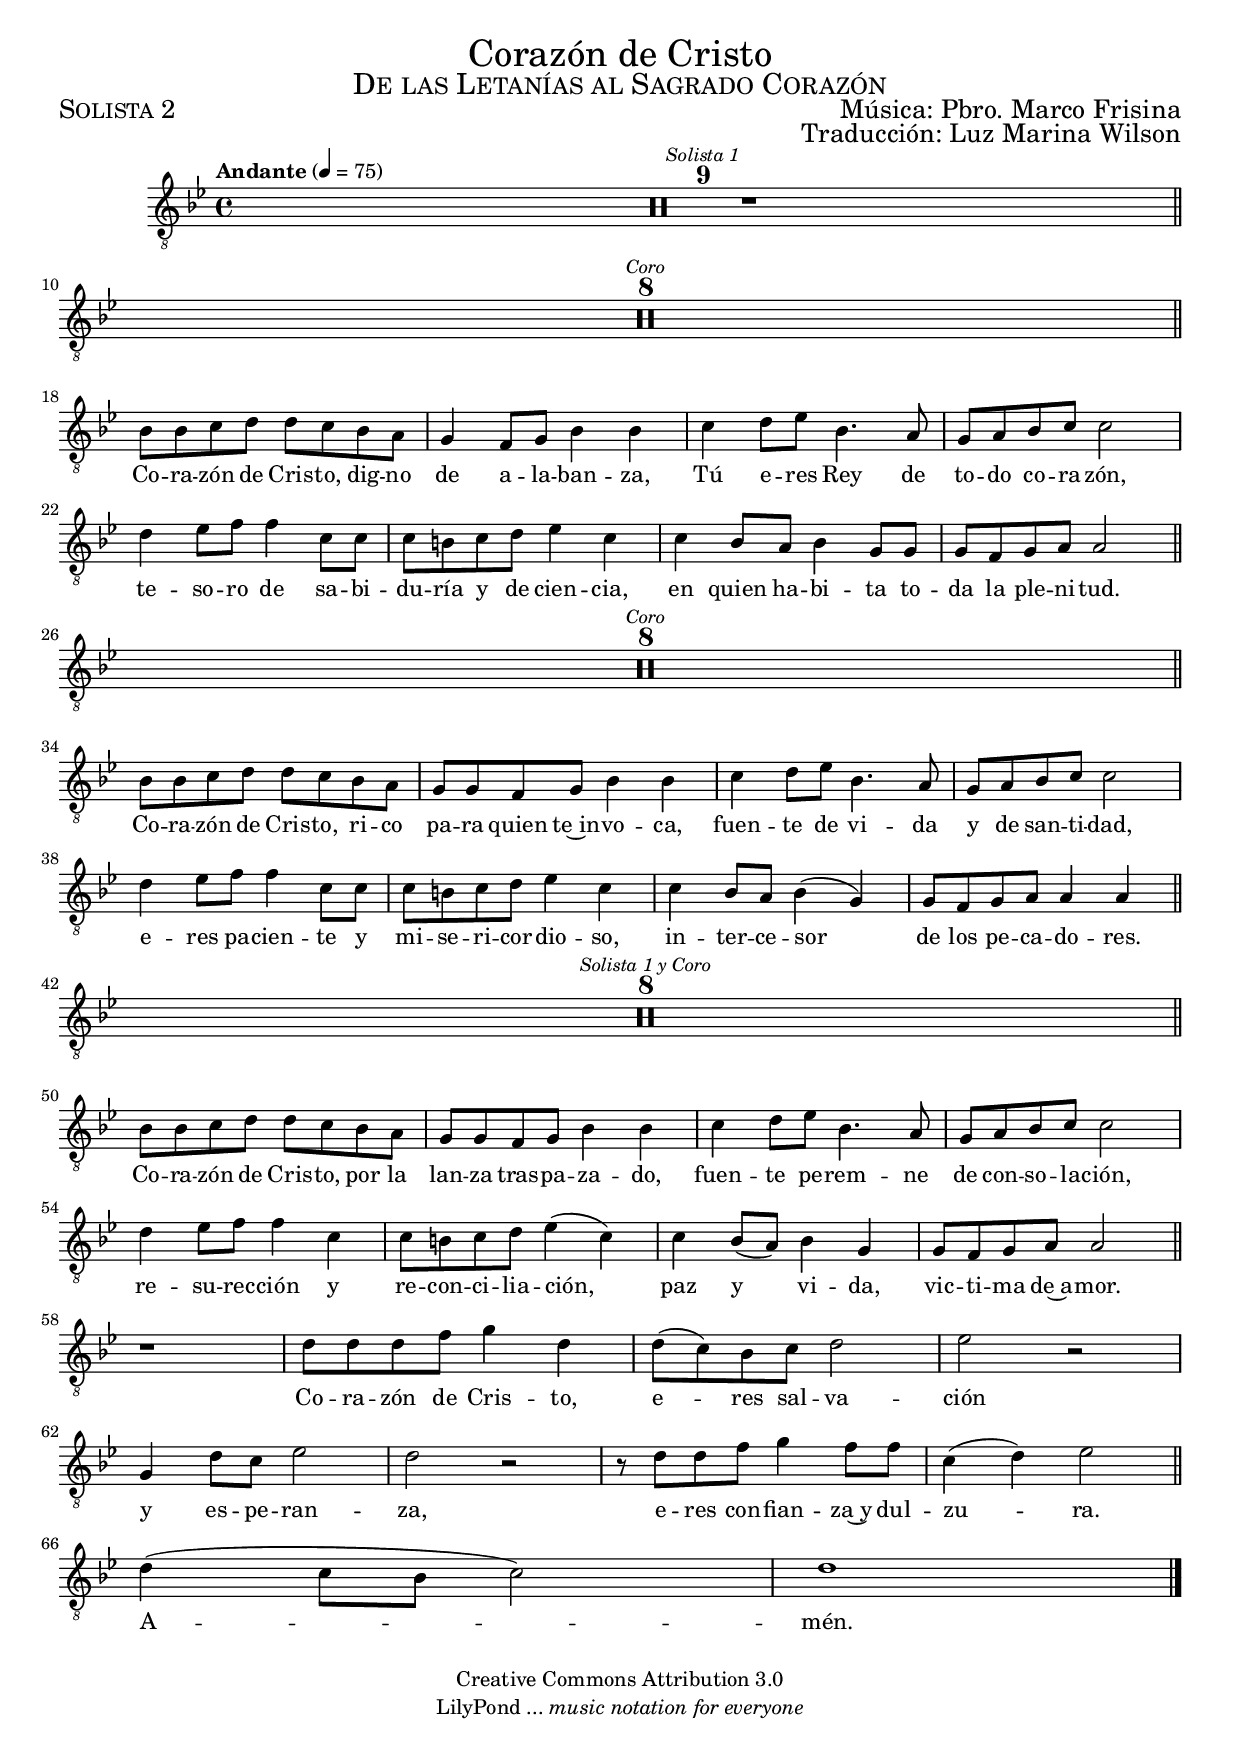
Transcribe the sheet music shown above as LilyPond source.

% ****************************************************************
%	Corazon de Cristo - Solista 2
%	by serach.sam@
% ****************************************************************
\language "espanol"
\version "2.19.80"

% --- Includes
\include "global.ily"
% --- Musica
solistaDos = \relative do {
  \clef "G_8"
  \compressFullBarRests
  \dynamicUp
  %Escribir la musica aqui...
  R1*9^\markup{ \small \italic "Solista 1" } | \break
  
  R1*8^\markup{ \small \italic "Coro"} | \break
  sib'8 sib do re re do sib la |
  sol4 fa8 sol sib4 sib |
  do4 re8 mib sib4. la8 |
  sol8 la sib do do2 | \break
  re4 mib8 fa fa4 do8 do |
  do8 si do re mib4 do |
  do4 sib8 la sib4 sol8 sol |
  sol8 fa sol la la2 | \break
  
  R1*8^\markup{ \small \italic "Coro"} | \break
  sib8 sib do re re do sib la |
  sol8 sol fa8 sol sib4 sib |
  do4 re8 mib sib4. la8 |
  sol8 la sib do do2 | \break
  re4 mib8 fa fa4 do8 do |
  do8 si do re mib4 do |
  do4 sib8 la sib4( sol) |
  sol8 fa sol la la4 la | \break
  
  R1*8^\markup{ \small \italic "Solista 1 y Coro"} | \break
  sib8 sib do re re do sib la |
  sol8 sol fa8 sol sib4 sib |
  do4 re8 mib sib4. la8 |
  sol8 la sib do do2 | \break
  re4 mib8 fa fa4 do |
  do8 si do re mib4( do) |
  do4 sib8( la) sib4 sol |
  sol8 fa sol la la2 | \break
  
  r1 |
  re8 re re fa sol4 re |
  re8( do) sib do re2 |
  mib2 r | \break
  sol,4 re'8 do mib2 |
  re2 r |
  r8 re8 re fa sol4 fa8 fa |
  do4( re) mib2 | \break
  
  re4( do8 sib do2) |
  re1 |
}

% --- Letra
letraSolistaDos = \lyricmode {
  % la letra va aqui.
  Co -- ra -- zón de Cris -- to, dig -- no de a -- la -- ban -- za,
  Tú e -- res Rey de to -- do co -- ra -- zón,
  te -- so -- ro de sa -- bi -- du -- ría y de cien -- cia,
  en quien ha -- bi -- ta to -- da la ple -- ni -- tud.
  
  Co -- ra -- zón de Cris -- to, ri -- co pa -- ra quien te~in -- vo -- ca,
  fuen -- te de vi -- da y de san -- ti -- dad,
  e -- res pa -- cien -- te y mi -- se -- ri -- cor -- dio -- so,
  in -- ter -- ce -- sor	 de los pe -- ca -- do -- res.
  
  Co -- ra -- zón de Cris -- to, por la lan -- za tras -- pa -- za -- do,
  fuen -- te pe -- rem -- ne de con -- so -- la -- ción,
  re -- su -- rec -- ción y re -- con -- ci -- lia -- ción,
  paz y vi -- da, vic -- ti -- ma de~a -- mor.
  
  Co -- ra -- zón de Cris -- to, 
  e -- res sal -- va -- ción y es -- pe -- ran -- za,
  e -- res con -- fian -- za~y dul -- zu -- ra.
  
  A -- mén.
}


% --- Tamaño del pentagrama
#(set-global-staff-size 18)


% --- Cabecera
\markup { \fill-line { \center-column { \fontsize #5 "Corazón de Cristo" \fontsize #3 \caps "De las Letanías al Sagrado Corazón"} } }
\markup { \fill-line { \fontsize #2 \caps "Solista 2" \center-column { \fontsize #2 "Música: Pbro. Marco Frisina" } } }
\markup { \fill-line { "" \center-column { \fontsize #2 "Traducción: Luz Marina Wilson" } } }

\header {
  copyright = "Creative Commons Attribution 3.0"
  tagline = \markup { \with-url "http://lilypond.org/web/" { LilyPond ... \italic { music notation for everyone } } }
  breakbefore = ##t
}

% --- Partitura
\score {
  <<
    \new Staff {
      \new Voice = "solista" {
        <<
          %\set Staff.midiInstrument = #"piano"
          \global
          \solistaDos
        >>
      }
    }
    \new Lyrics{ \lyricsto "solista" { \letraSolistaDos } }
  >>
  \midi {}
  \layout {}
}

% --- Pagina
\paper {
  #(set-default-paper-size "letter")
  #(include-special-characters)
}